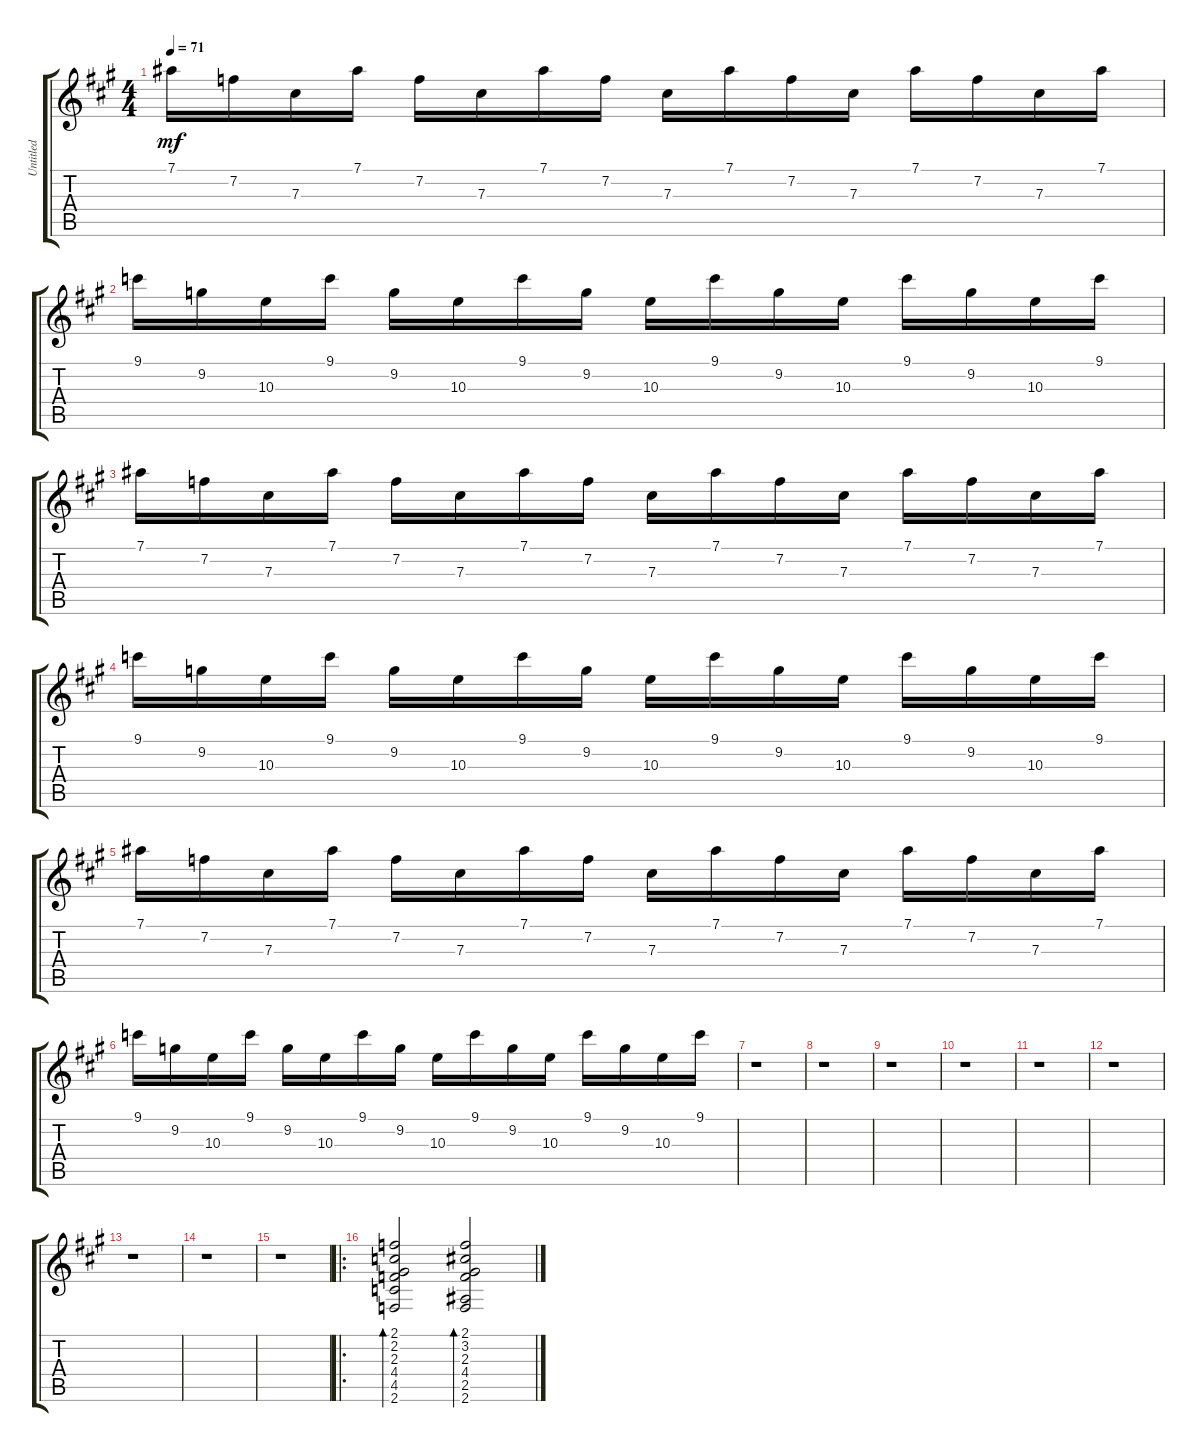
\track ("Untitled" "Untitled") {instrument acousticguitarnylon}
\staff {score tabs}
\tuning (Eb4 Bb3 Gb3 Db3 Ab2 Eb2) {hide}
\ts (4 4)
\tempo 71
\clef g2
\ks a
7.1.16{dy mf} 7.2.16 7.3.16 7.1.16 7.2.16 7.3.16 7.1.16 7.2.16 7.3.16 7.1.16 7.2.16 7.3.16 7.1.16 7.2.16 7.3.16 7.1.16 |
9.1.16 9.2.16 10.3.16 9.1.16 9.2.16 10.3.16 9.1.16 9.2.16 10.3.16 9.1.16 9.2.16 10.3.16 9.1.16 9.2.16 10.3.16 9.1.16 |
7.1.16 7.2.16 7.3.16 7.1.16 7.2.16 7.3.16 7.1.16 7.2.16 7.3.16 7.1.16 7.2.16 7.3.16 7.1.16 7.2.16 7.3.16 7.1.16 |
9.1.16 9.2.16 10.3.16 9.1.16 9.2.16 10.3.16 9.1.16 9.2.16 10.3.16 9.1.16 9.2.16 10.3.16 9.1.16 9.2.16 10.3.16 9.1.16 |
7.1.16 7.2.16 7.3.16 7.1.16 7.2.16 7.3.16 7.1.16 7.2.16 7.3.16 7.1.16 7.2.16 7.3.16 7.1.16 7.2.16 7.3.16 7.1.16 |
9.1.16 9.2.16 10.3.16 9.1.16 9.2.16 10.3.16 9.1.16 9.2.16 10.3.16 9.1.16 9.2.16 10.3.16 9.1.16 9.2.16 10.3.16 9.1.16 |
r.1 |
r.1 |
r.1 |
r.1 |
r.1 |
r.1 |
r.1 |
r.1 |
r.1 |
\ro
(2.1 2.2 2.3 4.4 4.5 2.6).2{bd 30} (2.1 3.2 2.3 4.4 2.5 2.6).2{bd 30}
